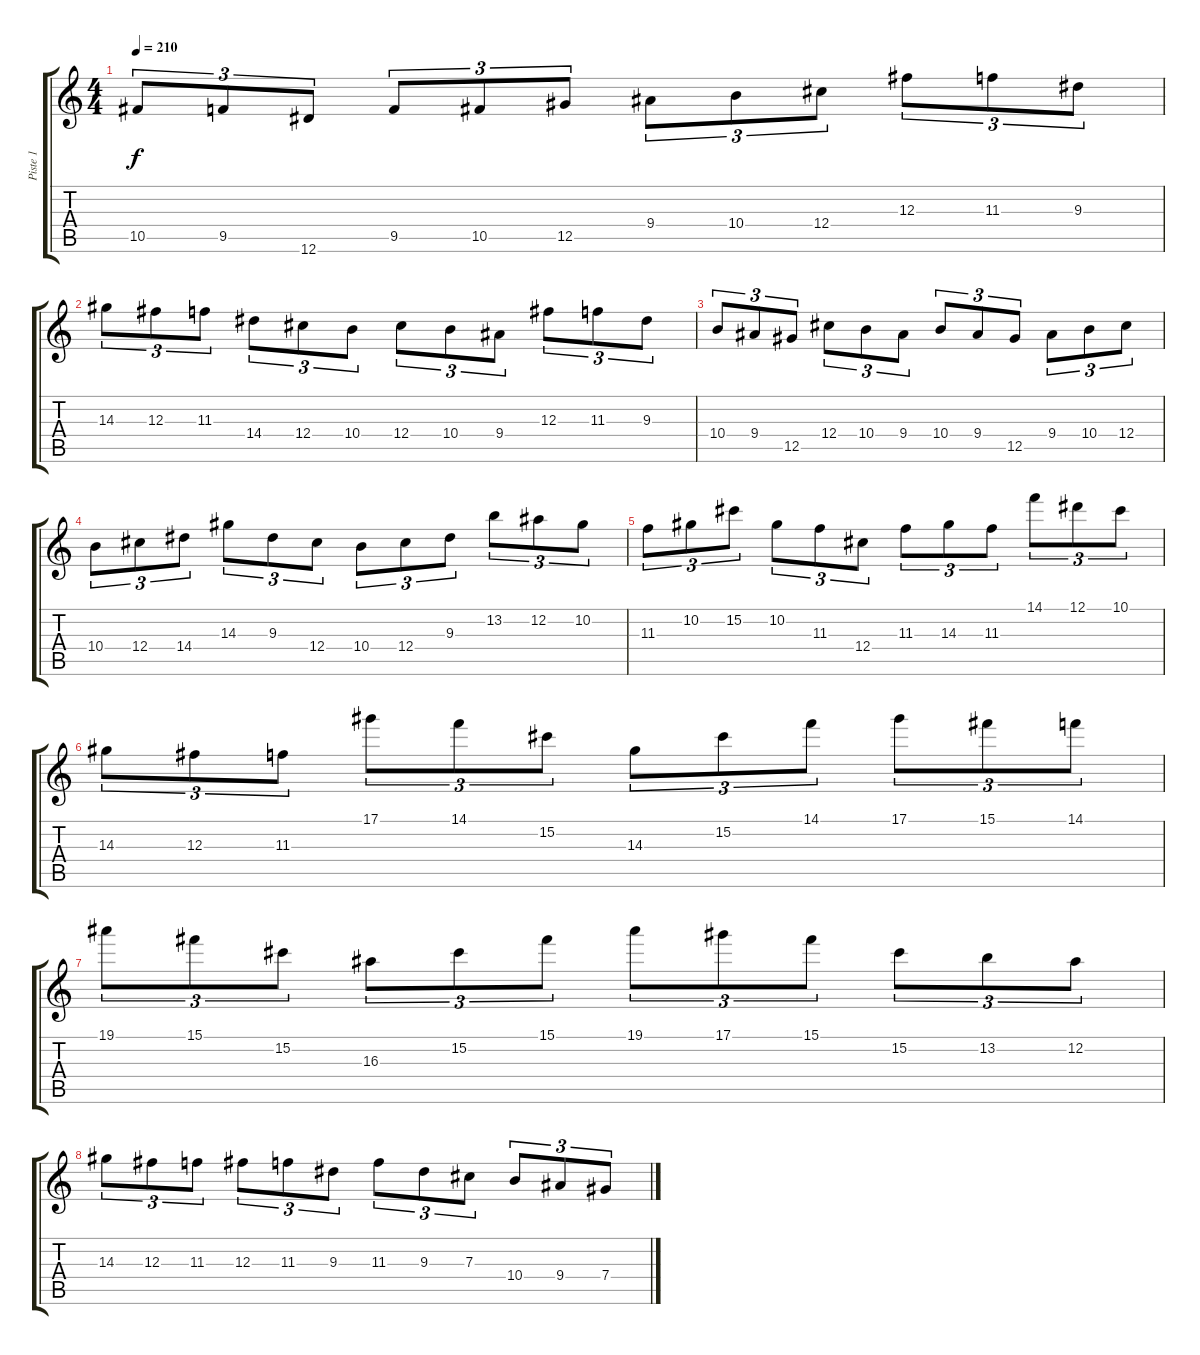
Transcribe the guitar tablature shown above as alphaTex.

\track ("Piste 1" "Piste 1") {instrument overdrivenguitar}
\staff {score tabs}
\tuning (Eb4 Bb3 Gb3 Db3 Ab2 Eb2) {hide}
\ts (4 4)
\tempo 210
\clef g2
\ks c
10.5.8{tu (3 2) dy f} 9.5.8{tu (3 2)} 12.6.8{tu (3 2)} 9.5.8{tu (3 2)} 10.5.8{tu (3 2)} 12.5.8{tu (3 2)} 9.4.8{tu (3 2)} 10.4.8{tu (3 2)} 12.4.8{tu (3 2)} 12.3.8{tu (3 2)} 11.3.8{tu (3 2)} 9.3.8{tu (3 2)} |
14.3.8{tu (3 2)} 12.3.8{tu (3 2)} 11.3.8{tu (3 2)} 14.4.8{tu (3 2)} 12.4.8{tu (3 2)} 10.4.8{tu (3 2)} 12.4.8{tu (3 2)} 10.4.8{tu (3 2)} 9.4.8{tu (3 2)} 12.3.8{tu (3 2)} 11.3.8{tu (3 2)} 9.3.8{tu (3 2)} |
10.4.8{tu (3 2)} 9.4.8{tu (3 2)} 12.5.8{tu (3 2)} 12.4.8{tu (3 2)} 10.4.8{tu (3 2)} 9.4.8{tu (3 2)} 10.4.8{tu (3 2)} 9.4.8{tu (3 2)} 12.5.8{tu (3 2)} 9.4.8{tu (3 2)} 10.4.8{tu (3 2)} 12.4.8{tu (3 2)} |
10.4.8{tu (3 2)} 12.4.8{tu (3 2)} 14.4.8{tu (3 2)} 14.3.8{tu (3 2)} 9.3.8{tu (3 2)} 12.4.8{tu (3 2)} 10.4.8{tu (3 2)} 12.4.8{tu (3 2)} 9.3.8{tu (3 2)} 13.2.8{tu (3 2)} 12.2.8{tu (3 2)} 10.2.8{tu (3 2)} |
11.3.8{tu (3 2)} 10.2.8{tu (3 2)} 15.2.8{tu (3 2)} 10.2.8{tu (3 2)} 11.3.8{tu (3 2)} 12.4.8{tu (3 2)} 11.3.8{tu (3 2)} 14.3.8{tu (3 2)} 11.3.8{tu (3 2)} 14.1.8{tu (3 2)} 12.1.8{tu (3 2)} 10.1.8{tu (3 2)} |
14.3.8{tu (3 2)} 12.3.8{tu (3 2)} 11.3.8{tu (3 2)} 17.1.8{tu (3 2)} 14.1.8{tu (3 2)} 15.2.8{tu (3 2)} 14.3.8{tu (3 2)} 15.2.8{tu (3 2)} 14.1.8{tu (3 2)} 17.1.8{tu (3 2)} 15.1.8{tu (3 2)} 14.1.8{tu (3 2)} |
19.1.8{tu (3 2)} 15.1.8{tu (3 2)} 15.2.8{tu (3 2)} 16.3.8{tu (3 2)} 15.2.8{tu (3 2)} 15.1.8{tu (3 2)} 19.1.8{tu (3 2)} 17.1.8{tu (3 2)} 15.1.8{tu (3 2)} 15.2.8{tu (3 2)} 13.2.8{tu (3 2)} 12.2.8{tu (3 2)} |
14.3.8{tu (3 2)} 12.3.8{tu (3 2)} 11.3.8{tu (3 2)} 12.3.8{tu (3 2)} 11.3.8{tu (3 2)} 9.3.8{tu (3 2)} 11.3.8{tu (3 2)} 9.3.8{tu (3 2)} 7.3.8{tu (3 2)} 10.4.8{tu (3 2)} 9.4.8{tu (3 2)} 7.4.8{tu (3 2)}
